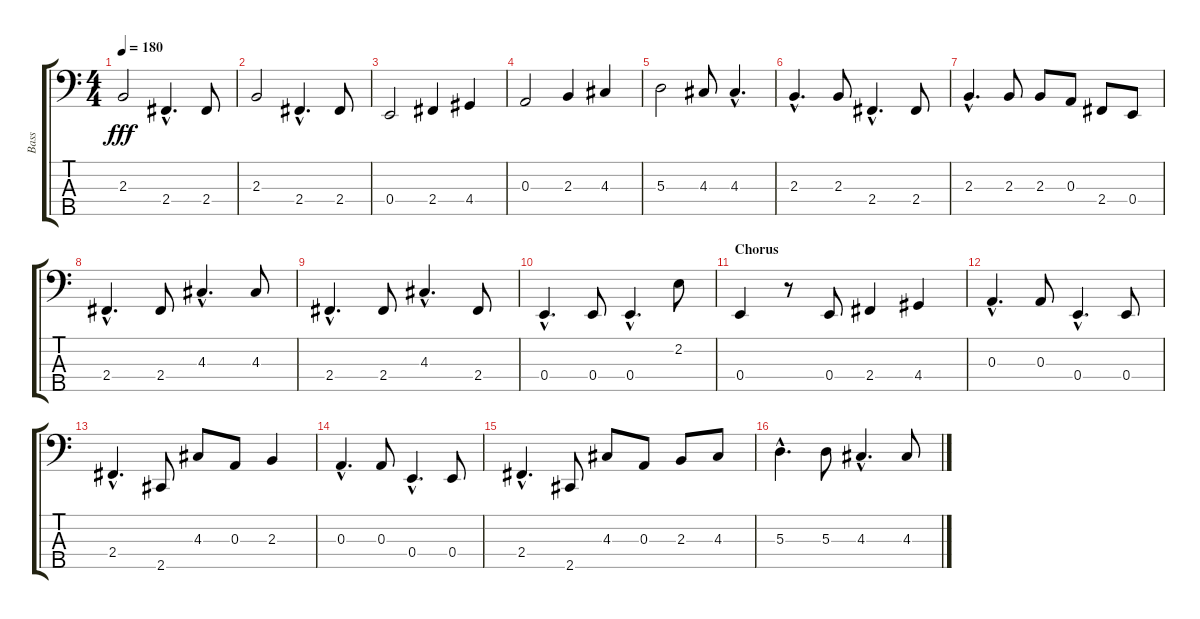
\track ("Bass" "Bass") {instrument electricbasspick}
\staff {score tabs}
\tuning (G2 D2 A1 E1 B0) {hide}
\ts (4 4)
\tempo 180
\clef f4
\ks c
2.3.2{dy fff} 2.4{hac}.4{d} 2.4.8 |
2.3.2 2.4{hac}.4{d} 2.4.8 |
0.4.2 2.4.4 4.4.4 |
0.3.2 2.3.4 4.3.4 |
5.3.2 4.3.8 4.3{hac}.4{d} |
2.3{hac}.4{d} 2.3.8 2.4{hac}.4{d} 2.4.8 |
2.3{hac}.4{d} 2.3.8 2.3.8 0.3.8 2.4.8 0.4.8 |
2.4{hac}.4{d} 2.4.8 4.3{hac}.4{d} 4.3.8 |
2.4{hac}.4{d} 2.4.8 4.3{hac}.4{d} 2.4.8 |
0.4{hac}.4{d} 0.4.8 0.4{hac}.4{d} 2.2.8 |
\section ("" "Chorus")
0.4.4 r.8 0.4.8 2.4.4 4.4.4 |
0.3{hac}.4{d} 0.3.8 0.4{hac}.4{d} 0.4.8 |
2.4{hac}.4{d} 2.5.8 4.3.8 0.3.8 2.3.4 |
0.3{hac}.4{d} 0.3.8 0.4{hac}.4{d} 0.4.8 |
2.4{hac}.4{d} 2.5.8 4.3.8 0.3.8 2.3.8 4.3.8 |
5.3{hac}.4{d} 5.3.8 4.3{hac}.4{d} 4.3.8
